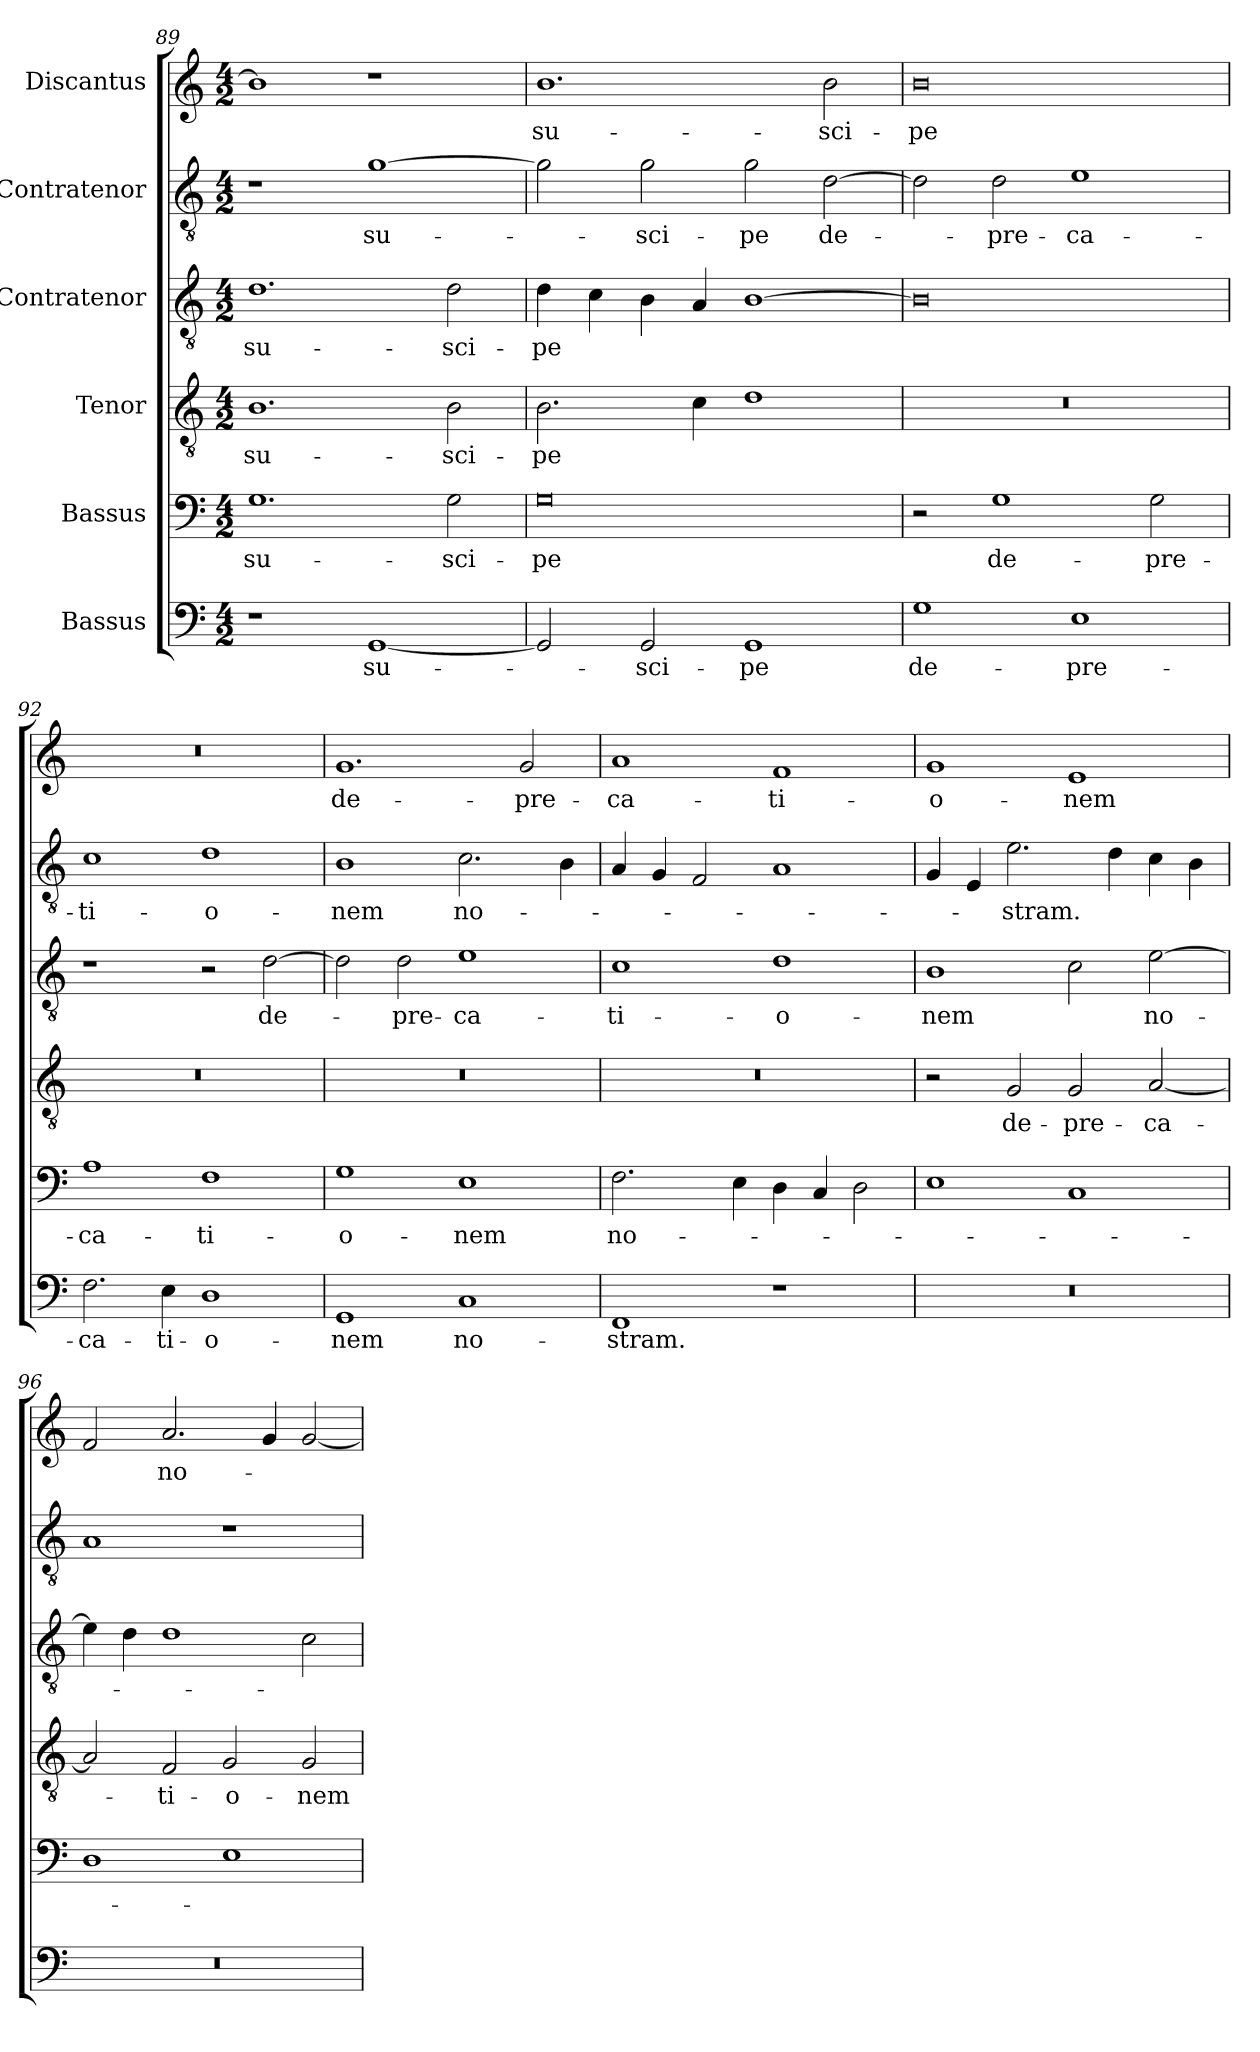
**kern	**text	**kern	**text	**kern	**text	**kern	**text	**kern	**text	**kern	**text
*part6	*part6	*part5	*part5	*part4	*part4	*part3	*part3	*part2	*part2	*part1	*part1
*staff6	*staff6	*staff5	*staff5	*staff4	*staff4	*staff3	*staff3	*staff2	*staff2	*staff1	*staff1
*I"Bassus	*	*I"Bassus	*	*I"Tenor	*	*I"Contratenor	*	*I"Contratenor	*	*I"Discantus	*
*clefF4	*	*clefF4	*	*clefGv2	*	*clefGv2	*	*clefGv2	*	*clefG2	*
*k[]	*	*k[]	*	*k[]	*	*k[]	*	*k[]	*	*k[]	*
*M4/2	*	*M4/2	*	*M4/2	*	*M4/2	*	*M4/2	*	*M4/2	*
=89	=89	=89	=89	=89	=89	=89	=89	=89	=89	=89	=89
1r	.	1.G\	su-	1.B\	su-	1.d\	su-	1r	.	1b\]	.
[1GG/	su-	.	.	.	.	.	.	[1g\	su-	1r	.
.	.	2G\	-sci-	2B\	-sci-	2d\	-sci-	.	.	.	.
=90	=90	=90	=90	=90	=90	=90	=90	=90	=90	=90	=90
2GG/]	.	0G\	-pe	2.B\	-pe	4d\	-pe	2g\]	.	1.b\	su-
.	.	.	.	.	.	4c\	.	.	.	.	.
2GG/	-sci-	.	.	.	.	4B\	.	2g\	-sci-	.	.
.	.	.	.	4c\	.	4A/	.	.	.	.	.
1GG/	-pe	.	.	1d\	.	[1B\	.	2g\	-pe	.	.
.	.	.	.	.	.	.	.	[2d\	de-	2b\	-sci-
=91	=91	=91	=91	=91	=91	=91	=91	=91	=91	=91	=91
1G\	de-	2r	.	0r	.	0B\]	.	2d\]	.	0b\	-pe
.	.	1G\	de-	.	.	.	.	2d\	-pre-	.	.
1E\	-pre-	.	.	.	.	.	.	1e\	-ca-	.	.
.	.	2G\	-pre-	.	.	.	.	.	.	.	.
=92	=92	=92	=92	=92	=92	=92	=92	=92	=92	=92	=92
2.F\	-ca-	1A\	-ca-	0r	.	1r	.	1c\	-ti-	0r	.
4E\	-ti-	.	.	.	.	.	.	.	.	.	.
1D\	-o-	1F\	-ti-	.	.	2r	.	1d\	-o-	.	.
.	.	.	.	.	.	[2d\	de-	.	.	.	.
=93	=93	=93	=93	=93	=93	=93	=93	=93	=93	=93	=93
1GG/	-nem	1G\	-o-	0r	.	2d\]	.	1B\	-nem	1.g/	de-
.	.	.	.	.	.	2d\	-pre-	.	.	.	.
1C/	no-	1E\	-nem	.	.	1e\	-ca-	2.c\	no-	.	.
.	.	.	.	.	.	.	.	.	.	2g/	-pre-
.	.	.	.	.	.	.	.	4B\	.	.	.
=94	=94	=94	=94	=94	=94	=94	=94	=94	=94	=94	=94
1FF/	-stram.	2.F\	no-	0r	.	1c\	-ti-	4A/	.	1a/	-ca-
.	.	.	.	.	.	.	.	4G/	.	.	.
.	.	.	.	.	.	.	.	2F/	.	.	.
.	.	4E\	.	.	.	.	.	.	.	.	.
1r	.	4D\	.	.	.	1d\	-o-	1A/	.	1f/	-ti-
.	.	4C/	.	.	.	.	.	.	.	.	.
.	.	2D\	.	.	.	.	.	.	.	.	.
=95	=95	=95	=95	=95	=95	=95	=95	=95	=95	=95	=95
0r	.	1E\	.	2r	.	1B\	-nem	4G/	.	1g/	-o-
.	.	.	.	.	.	.	.	4E/	.	.	.
.	.	.	.	2G/	de-	.	.	2.e\	-stram.	.	.
.	.	1C/	.	2G/	-pre-	2c\	.	.	.	1e/	-nem
.	.	.	.	.	.	.	.	4d\	.	.	.
.	.	.	.	[2A/	-ca-	[2e\	no-	4c\	.	.	.
.	.	.	.	.	.	.	.	4B\	.	.	.
=96	=96	=96	=96	=96	=96	=96	=96	=96	=96	=96	=96
0r	.	1D\	.	2A/]	.	4e\]	.	1A/	.	2f/	.
.	.	.	.	.	.	4d\	.	.	.	.	.
.	.	.	.	2F/	-ti-	1d\	.	.	.	2.a/	no-
.	.	1E\	.	2G/	-o-	.	.	1r	.	.	.
.	.	.	.	.	.	.	.	.	.	4g/	.
.	.	.	.	2G/	-nem	2c\	.	.	.	[2g/	.
=	=	=	=	=	=	=	=	=	=	=	=
*-	*-	*-	*-	*-	*-	*-	*-	*-	*-	*-	*-
